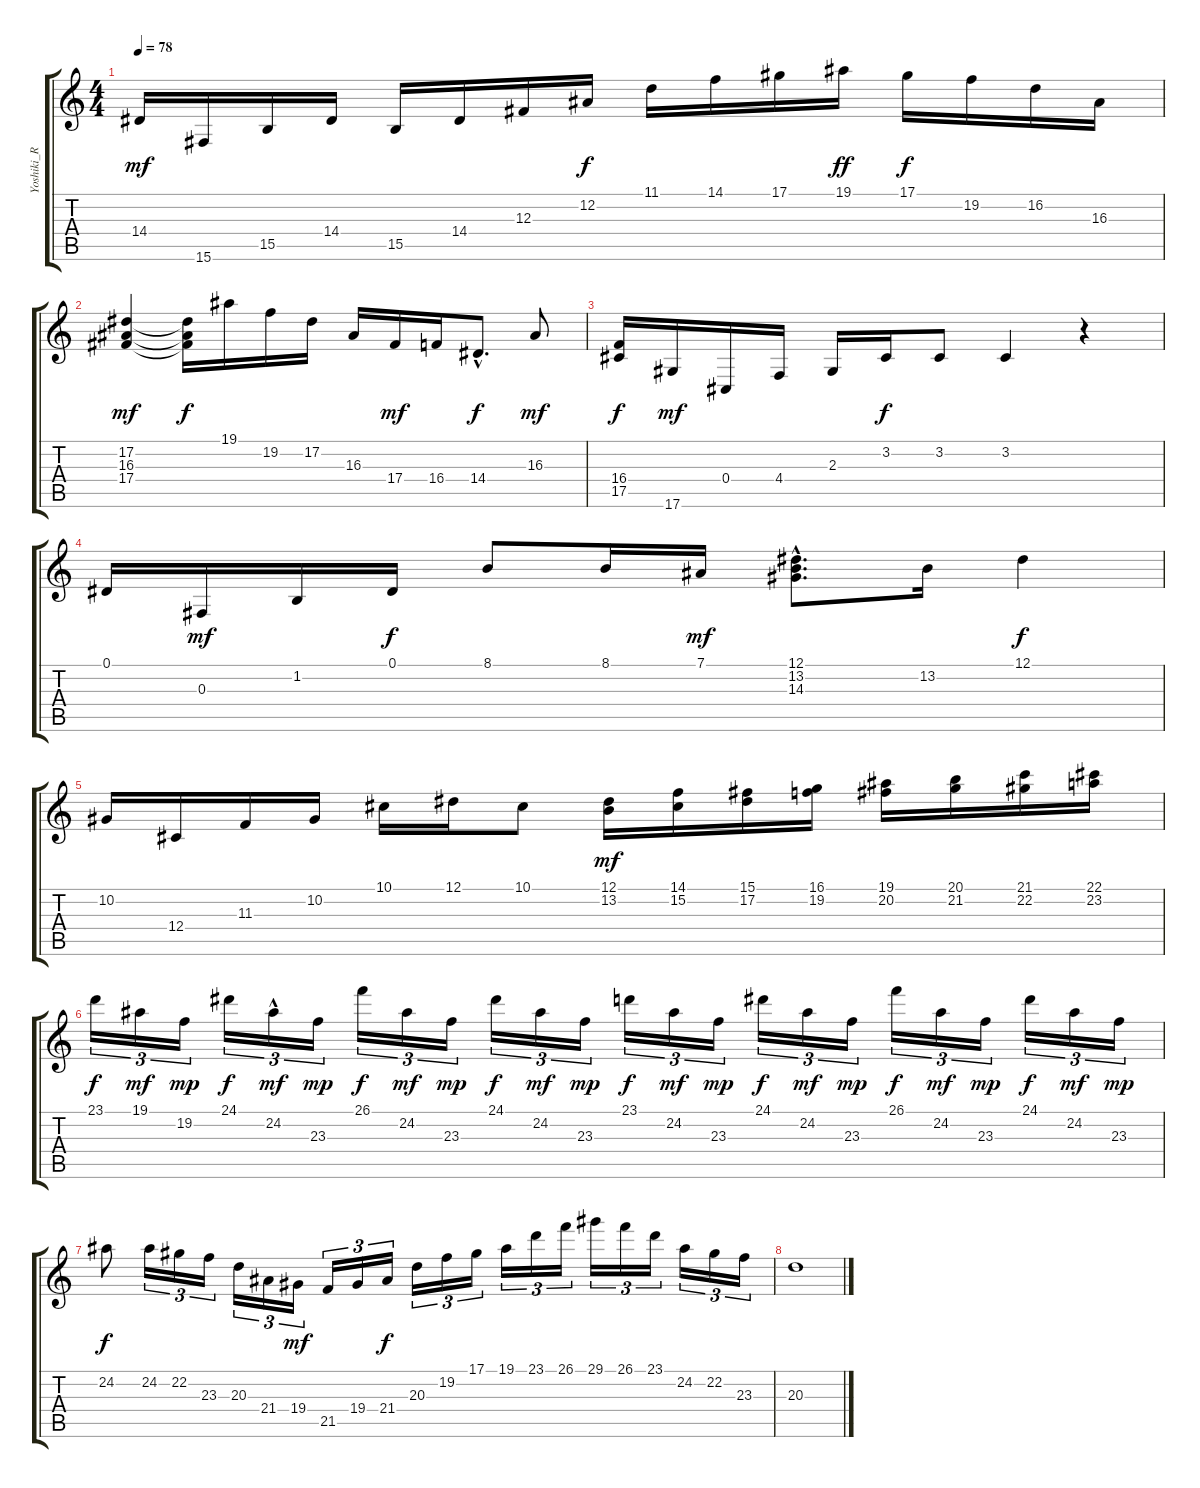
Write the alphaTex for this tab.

\track ("Yoshiki_R" "Yoshiki_R") {instrument acousticgrandpiano}
\staff {score tabs}
\tuning (Eb4 Bb3 Gb3 Db3 Ab2 Eb2) {hide}
\ts (4 4)
\tempo 78
\clef g2
\ks c
14.4.16{dy mf} 15.6.16 15.5.16 14.4.16 15.5.16 14.4.16 12.3.16 12.2.16{dy f} 11.1.16 14.1.16 17.1.16 19.1.16{dy ff} 17.1.16{dy f} 19.2.16 16.2.16 16.3.16 |
(17.2 16.3 17.4).4{dy mf} (17.2{t} 16.3{t} 17.4{t}).16{dy f} 19.1.16 19.2.16 17.2.16 16.3.16 17.4.16{dy mf} 16.4.16 14.4{hac}.8{d dy f} 16.3.8{dy mf} |
(16.4 17.5).16{dy f} 17.6.16{dy mf} 0.4.16 4.4.16 2.3.16 3.2.16{dy f} 3.2.8 3.2.4 r.4 |
0.1.16 0.3.16{dy mf} 1.2.16 0.1.16{dy f} 8.1.8 8.1.16 7.1.16{dy mf} (12.1{hac} 13.2{hac} 14.3{hac}).8{d} 13.2.16 12.1.4{dy f} |
10.2.16 12.4.16 11.3.16 10.2.16 10.1.16 12.1.16 10.1.8 (12.1 13.2).16{dy mf} (14.1 15.2).16 (15.1 17.2).16 (16.1 19.2).16 (19.1 20.2).16 (20.1 21.2).16 (21.1 22.2).16 (22.1 23.2).16 |
23.1.16{tu (3 2) dy f} 19.1.16{tu (3 2) dy mf} 19.2.16{tu (3 2) dy mp} 24.1.16{tu (3 2) dy f} 24.2{hac}.16{tu (3 2) dy mf} 23.3.16{tu (3 2) dy mp} 26.1.16{tu (3 2) dy f} 24.2.16{tu (3 2) dy mf} 23.3.16{tu (3 2) dy mp} 24.1.16{tu (3 2) dy f} 24.2.16{tu (3 2) dy mf} 23.3.16{tu (3 2) dy mp} 23.1.16{tu (3 2) dy f} 24.2.16{tu (3 2) dy mf} 23.3.16{tu (3 2) dy mp} 24.1.16{tu (3 2) dy f} 24.2.16{tu (3 2) dy mf} 23.3.16{tu (3 2) dy mp} 26.1.16{tu (3 2) dy f} 24.2.16{tu (3 2) dy mf} 23.3.16{tu (3 2) dy mp} 24.1.16{tu (3 2) dy f} 24.2.16{tu (3 2) dy mf} 23.3.16{tu (3 2) dy mp} |
24.2.8{dy f} 24.2.16{tu (3 2)} 22.2.16{tu (3 2)} 23.3.16{tu (3 2)} 20.3.16{tu (3 2)} 21.4.16{tu (3 2)} 19.4.16{tu (3 2) dy mf} 21.5.16{tu (3 2)} 19.4.16{tu (3 2)} 21.4.16{tu (3 2) dy f} 20.3.16{tu (3 2)} 19.2.16{tu (3 2)} 17.1.16{tu (3 2)} 19.1.16{tu (3 2)} 23.1.16{tu (3 2)} 26.1.16{tu (3 2)} 29.1.16{tu (3 2)} 26.1.16{tu (3 2)} 23.1.16{tu (3 2)} 24.2.16{tu (3 2)} 22.2.16{tu (3 2)} 23.3.16{tu (3 2)} |
20.3.1
